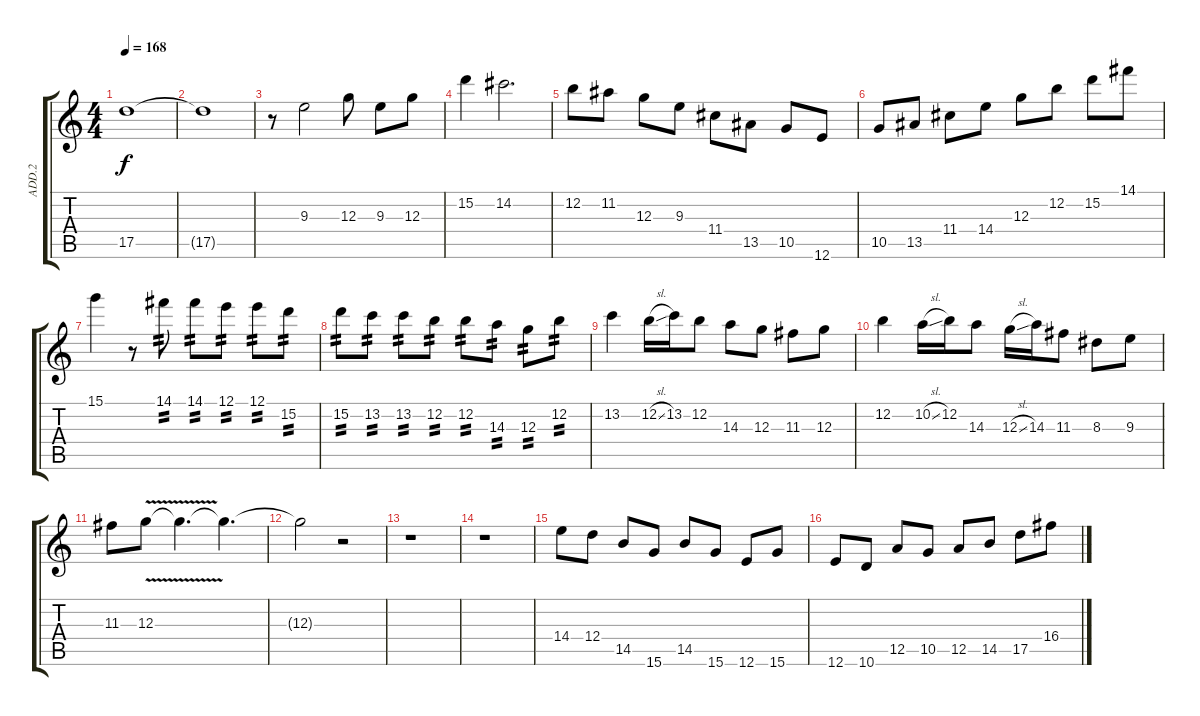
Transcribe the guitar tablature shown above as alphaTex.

\track ("ADD.2" "ADD.2") {instrument overdrivenguitar}
\staff {score tabs}
\tuning (E4 B3 G3 D3 A2 E2) {hide}
\ts (4 4)
\tempo 168
\clef g2
\ks c
17.5.1{dy f} |
17.5{t}.1 |
r.8 9.3.2 12.3.8 9.3.8 12.3.8 |
15.2.4 14.2.2{d} |
12.2.8 11.2.8 12.3.8 9.3.8 11.4.8 13.5.8 10.5.8 12.6.8 |
10.5.8 13.5.8 11.4.8 14.4.8 12.3.8 12.2.8 15.2.8 14.1.8 |
15.1.4 r.8 14.1.8{tp 2} 14.1.8{tp 2} 12.1.8{tp 2} 12.1.8{tp 2} 15.2.8{tp 2} |
15.2.8{tp 2} 13.2.8{tp 2} 13.2.8{tp 2} 12.2.8{tp 2} 12.2.8{tp 2} 14.3.8{tp 2} 12.3.8{tp 2} 12.2.8{tp 2} |
13.2.4 12.2{sl}.16 13.2.16 12.2.8 14.3.8 12.3.8 11.3.8 12.3.8 |
12.2.4 10.2{sl}.16 12.2.16 14.3.8 12.3{sl}.16 14.3.16 11.3.8 8.3.8 9.3.8 |
11.3.8 12.3{v}.8 12.3{t}.4{d} 12.3{t}.4{d} |
12.3{t}.2 r.2 |
r.1 |
r.1 |
14.4.8 12.4.8 14.5.8 15.6.8 14.5.8 15.6.8 12.6.8 15.6.8 |
12.6.8 10.6.8 12.5.8 10.5.8 12.5.8 14.5.8 17.5.8 16.4.8
